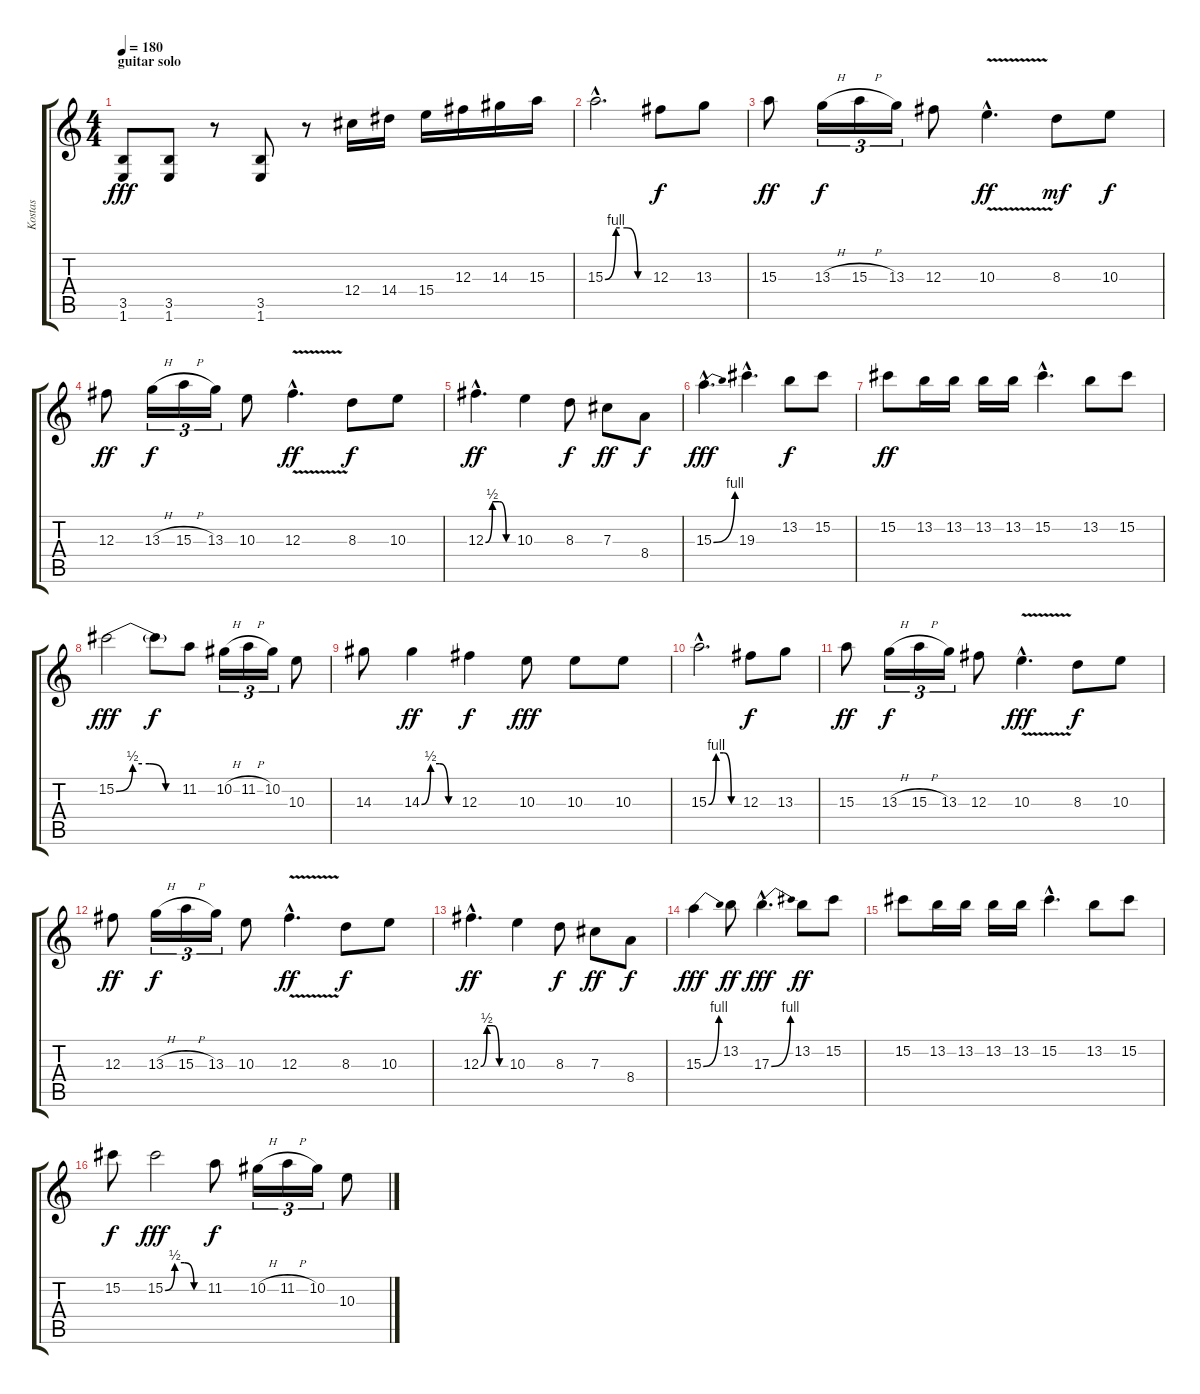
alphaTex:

\track ("Kostas" "Kostas") {instrument distortionguitar}
\staff {score tabs}
\tuning (Eb4 Bb3 Gb3 Db3 Ab2 Eb2) {hide}
\ts (4 4)
\section ("" "guitar solo")
\tempo 180
\clef g2
\ks c
(3.5 1.6).8{dy fff} (3.5 1.6).8 r.8 (3.5 1.6).8 r.8 12.4.16{volume 16 balance 8} 14.4.16 15.4.16 12.3.16 14.3.16 15.3.16 |
15.3{be (custom 0 0 15 4 30 4 45 0 60 0) hac}.2{d volume 12 balance 13} 12.3.8{dy f} 13.3.8 |
15.3.8{dy ff} 13.3{h}.16{tu (3 2) dy f} 15.3{h}.16{tu (3 2)} 13.3.16{tu (3 2)} 12.3.8 10.3{v hac}.4{d dy ff} 8.3.8{dy mf} 10.3.8{dy f} |
12.3.8{dy ff} 13.3{h}.16{tu (3 2) dy f} 15.3{h}.16{tu (3 2)} 13.3.16{tu (3 2)} 10.3.8 12.3{v hac}.4{d dy ff} 8.3.8{dy f} 10.3.8 |
12.3{be (custom 0 0 15 2 30 2 45 0 60 0) hac}.4{d dy ff} 10.3.4 8.3.8{dy f} 7.3.8{dy ff} 8.4.8{dy f} |
15.3{be (bend 0 0 60 4) hac}.4{d dy fff} 19.3{hac}.4{d} 13.2.8{dy f} 15.2.8 |
15.2.8{dy ff} 13.2.16 13.2.16 13.2.16 13.2.16 15.2{hac}.4{d} 13.2.8 15.2.8 |
15.2{be (custom 0 0 15 2 30 2 45 0 60 0)}.2{dy fff} 15.2{t}.8{dy f} 11.2.8 10.2{h}.16{tu (3 2)} 11.2{h}.16{tu (3 2)} 10.2.16{tu (3 2)} 10.3.8 |
14.3.8 14.3{be (custom 0 0 15 2 30 2 45 0 60 0)}.4{dy ff} 12.3.4{dy f} 10.3.8{dy fff} 10.3.8 10.3.8 |
15.3{be (custom 0 0 15 4 30 4 45 0 60 0) hac}.2{d} 12.3.8{dy f} 13.3.8 |
15.3.8{dy ff} 13.3{h}.16{tu (3 2) dy f} 15.3{h}.16{tu (3 2)} 13.3.16{tu (3 2)} 12.3.8 10.3{v hac}.4{d dy fff} 8.3.8{dy f} 10.3.8 |
12.3.8{dy ff} 13.3{h}.16{tu (3 2) dy f} 15.3{h}.16{tu (3 2)} 13.3.16{tu (3 2)} 10.3.8 12.3{v hac}.4{d dy ff} 8.3.8{dy f} 10.3.8 |
12.3{be (custom 0 0 15 2 30 2 45 0 60 0) hac}.4{d dy ff} 10.3.4 8.3.8{dy f} 7.3.8{dy ff} 8.4.8{dy f} |
15.3{be (bend 0 0 60 4)}.4{dy fff} 13.2.8{dy ff} 17.3{be (bend 0 0 60 4) hac}.4{d dy fff} 13.2.8{dy ff} 15.2.8 |
15.2.8 13.2.16 13.2.16 13.2.16 13.2.16 15.2{hac}.4{d} 13.2.8 15.2.8 |
15.2.8{dy f} 15.2{be (custom 0 0 15 2 30 2 45 0 60 0)}.2{dy fff} 11.2.8{dy f} 10.2{h}.16{tu (3 2)} 11.2{h}.16{tu (3 2)} 10.2.16{tu (3 2)} 10.3.8
